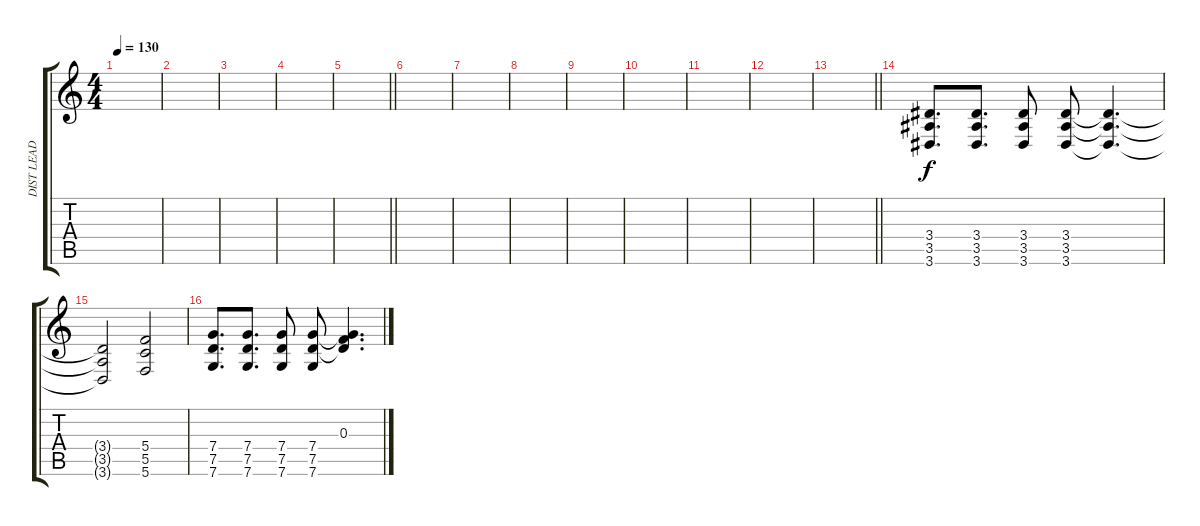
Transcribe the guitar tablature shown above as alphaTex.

\track ("DIST LEAD" "DIST LEAD") {instrument distortionguitar}
\staff {score tabs}
\tuning (D4 A3 F3 C3 G2 C2) {hide}
\ts (4 4)
\tempo 130
\clef g2
\ks c
|
|
|
|
\barLineRight lightlight
|
\section ("" "")
|
|
|
|
|
|
|
\barLineRight lightlight
|
\section ("" "")
(3.4 3.5 3.6).8{d} (3.4 3.5 3.6).8{d} (3.4 3.5 3.6).8 (3.4 3.5 3.6).8 (3.4{t} 3.5{t} 3.6{t}).4{d} |
(3.4{t} 3.5{t} 3.6{t}).2 (5.4 5.5 5.6).2 |
(7.4 7.5 7.6).8{d} (7.4 7.5 7.6).8{d} (7.4 7.5 7.6).8 (7.4 7.5 7.6).8 (0.3 7.4{t} 7.5{t}).4{d}
